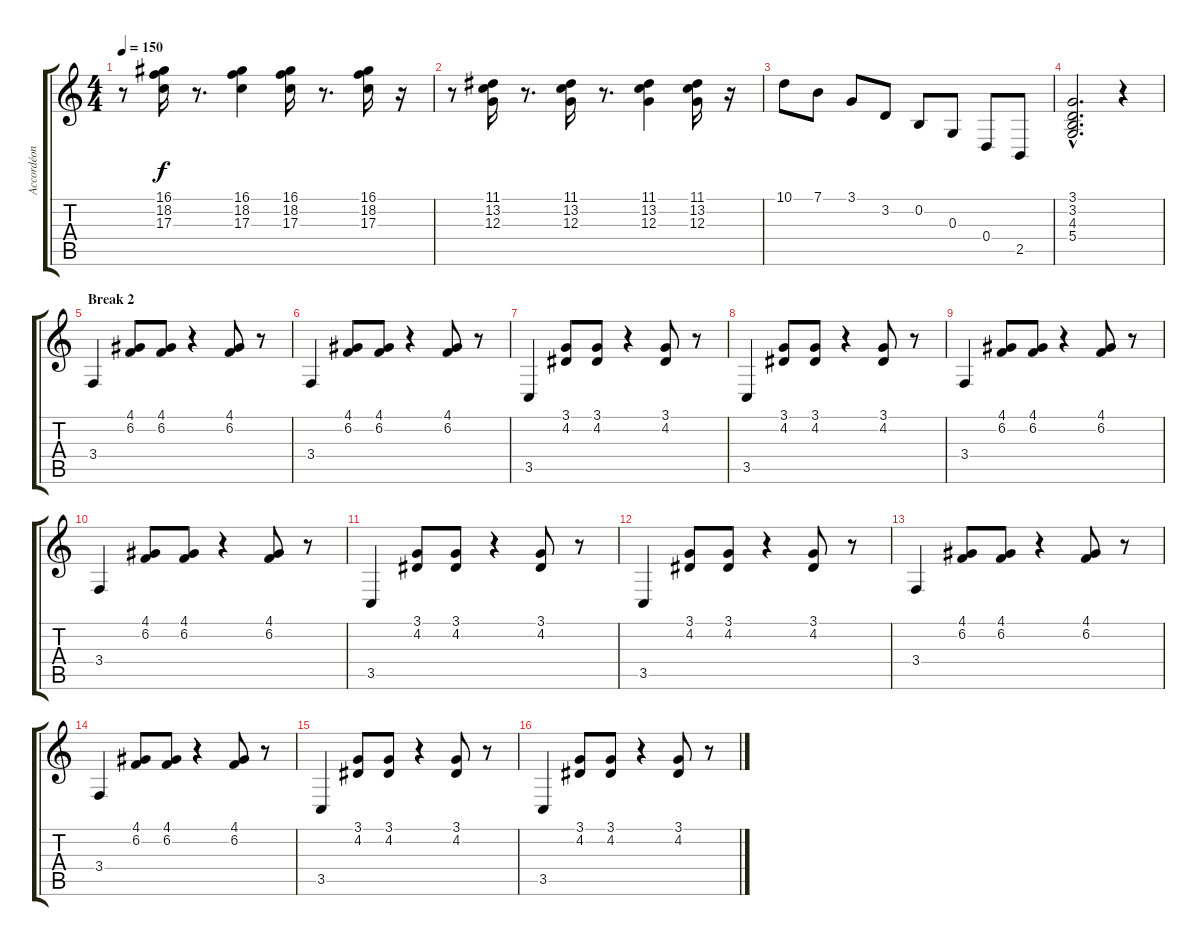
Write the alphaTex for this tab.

\track ("Accordéon" "Accordéon") {instrument accordion}
\staff {score tabs}
\tuning (E4 B3 G3 D3 A2 E2) {hide}
\ts (4 4)
\tempo 150
\clef g2
\ks c
r.8{dy f} (16.1 18.2 17.3).16 r.8{d} (16.1 18.2 17.3).4 (16.1 18.2 17.3).16 r.8{d} (16.1 18.2 17.3).16 r.16 |
r.8 (11.1 13.2 12.3).16 r.8{d} (11.1 13.2 12.3).16 r.8{d} (11.1 13.2 12.3).4 (11.1 13.2 12.3).16 r.16 |
10.1.8 7.1.8 3.1.8 3.2.8 0.2.8 0.3.8 0.4.8 2.5.8 |
(3.1{hac} 3.2{hac} 4.3{hac} 5.4{hac}).2{d} r.4 |
\section ("" "Break 2")
3.4.4{volume 9} (4.1 6.2).8 (4.1 6.2).8 r.4 (4.1 6.2).8 r.8 |
3.4.4 (4.1 6.2).8 (4.1 6.2).8 r.4 (4.1 6.2).8 r.8 |
3.5.4 (3.1 4.2).8 (3.1 4.2).8 r.4 (3.1 4.2).8 r.8 |
3.5.4 (3.1 4.2).8 (3.1 4.2).8 r.4 (3.1 4.2).8 r.8 |
3.4.4 (4.1 6.2).8 (4.1 6.2).8 r.4 (4.1 6.2).8 r.8 |
3.4.4 (4.1 6.2).8 (4.1 6.2).8 r.4 (4.1 6.2).8 r.8 |
3.5.4 (3.1 4.2).8 (3.1 4.2).8 r.4 (3.1 4.2).8 r.8 |
3.5.4 (3.1 4.2).8 (3.1 4.2).8 r.4 (3.1 4.2).8 r.8 |
3.4.4 (4.1 6.2).8 (4.1 6.2).8 r.4 (4.1 6.2).8 r.8 |
3.4.4 (4.1 6.2).8 (4.1 6.2).8 r.4 (4.1 6.2).8 r.8 |
3.5.4 (3.1 4.2).8 (3.1 4.2).8 r.4 (3.1 4.2).8 r.8 |
3.5.4 (3.1 4.2).8 (3.1 4.2).8 r.4 (3.1 4.2).8 r.8
